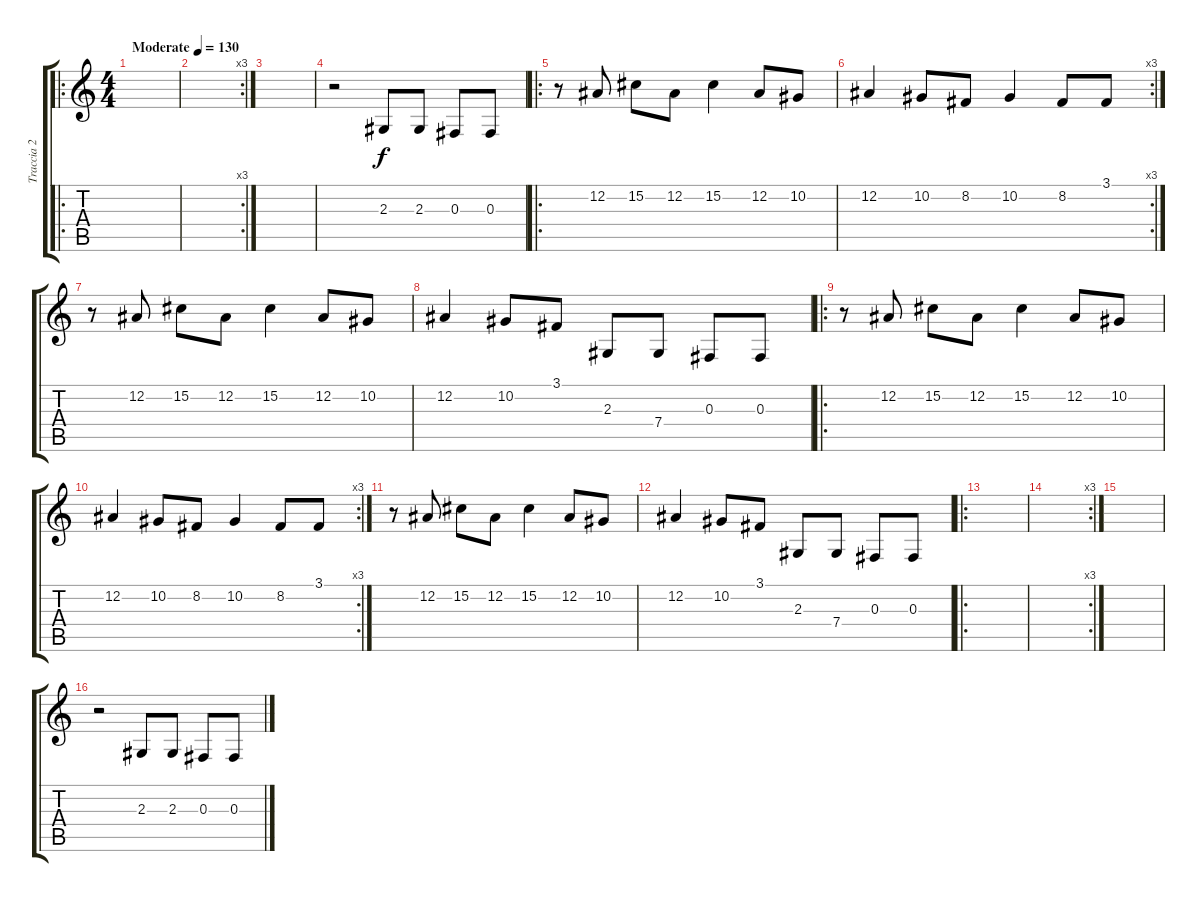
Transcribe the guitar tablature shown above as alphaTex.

\track ("Traccia 2" "Traccia 2") {instrument voiceoohs}
\staff {score tabs}
\tuning (Eb4 Bb3 Gb3 Db3 Ab2 Eb2) {hide}
\ro
\ts (4 4)
\tempo (130 "Moderate")
\clef g2
\ks c
|
\rc 3
|
|
r.2 2.3.8 2.3.8 0.3.8 0.3.8 |
\ro
r.8 12.2.8 15.2.8 12.2.8 15.2.4 12.2.8 10.2.8 |
\rc 3
12.2.4 10.2.8 8.2.8 10.2.4 8.2.8 3.1.8 |
r.8 12.2.8 15.2.8 12.2.8 15.2.4 12.2.8 10.2.8 |
12.2.4 10.2.8 3.1.8 2.3.8 7.4.8 0.3.8 0.3.8 |
\ro
r.8 12.2.8 15.2.8 12.2.8 15.2.4 12.2.8 10.2.8 |
\rc 3
12.2.4 10.2.8 8.2.8 10.2.4 8.2.8 3.1.8 |
r.8 12.2.8 15.2.8 12.2.8 15.2.4 12.2.8 10.2.8 |
12.2.4 10.2.8 3.1.8 2.3.8 7.4.8 0.3.8 0.3.8 |
\ro
|
\rc 3
|
|
r.2 2.3.8 2.3.8 0.3.8 0.3.8
